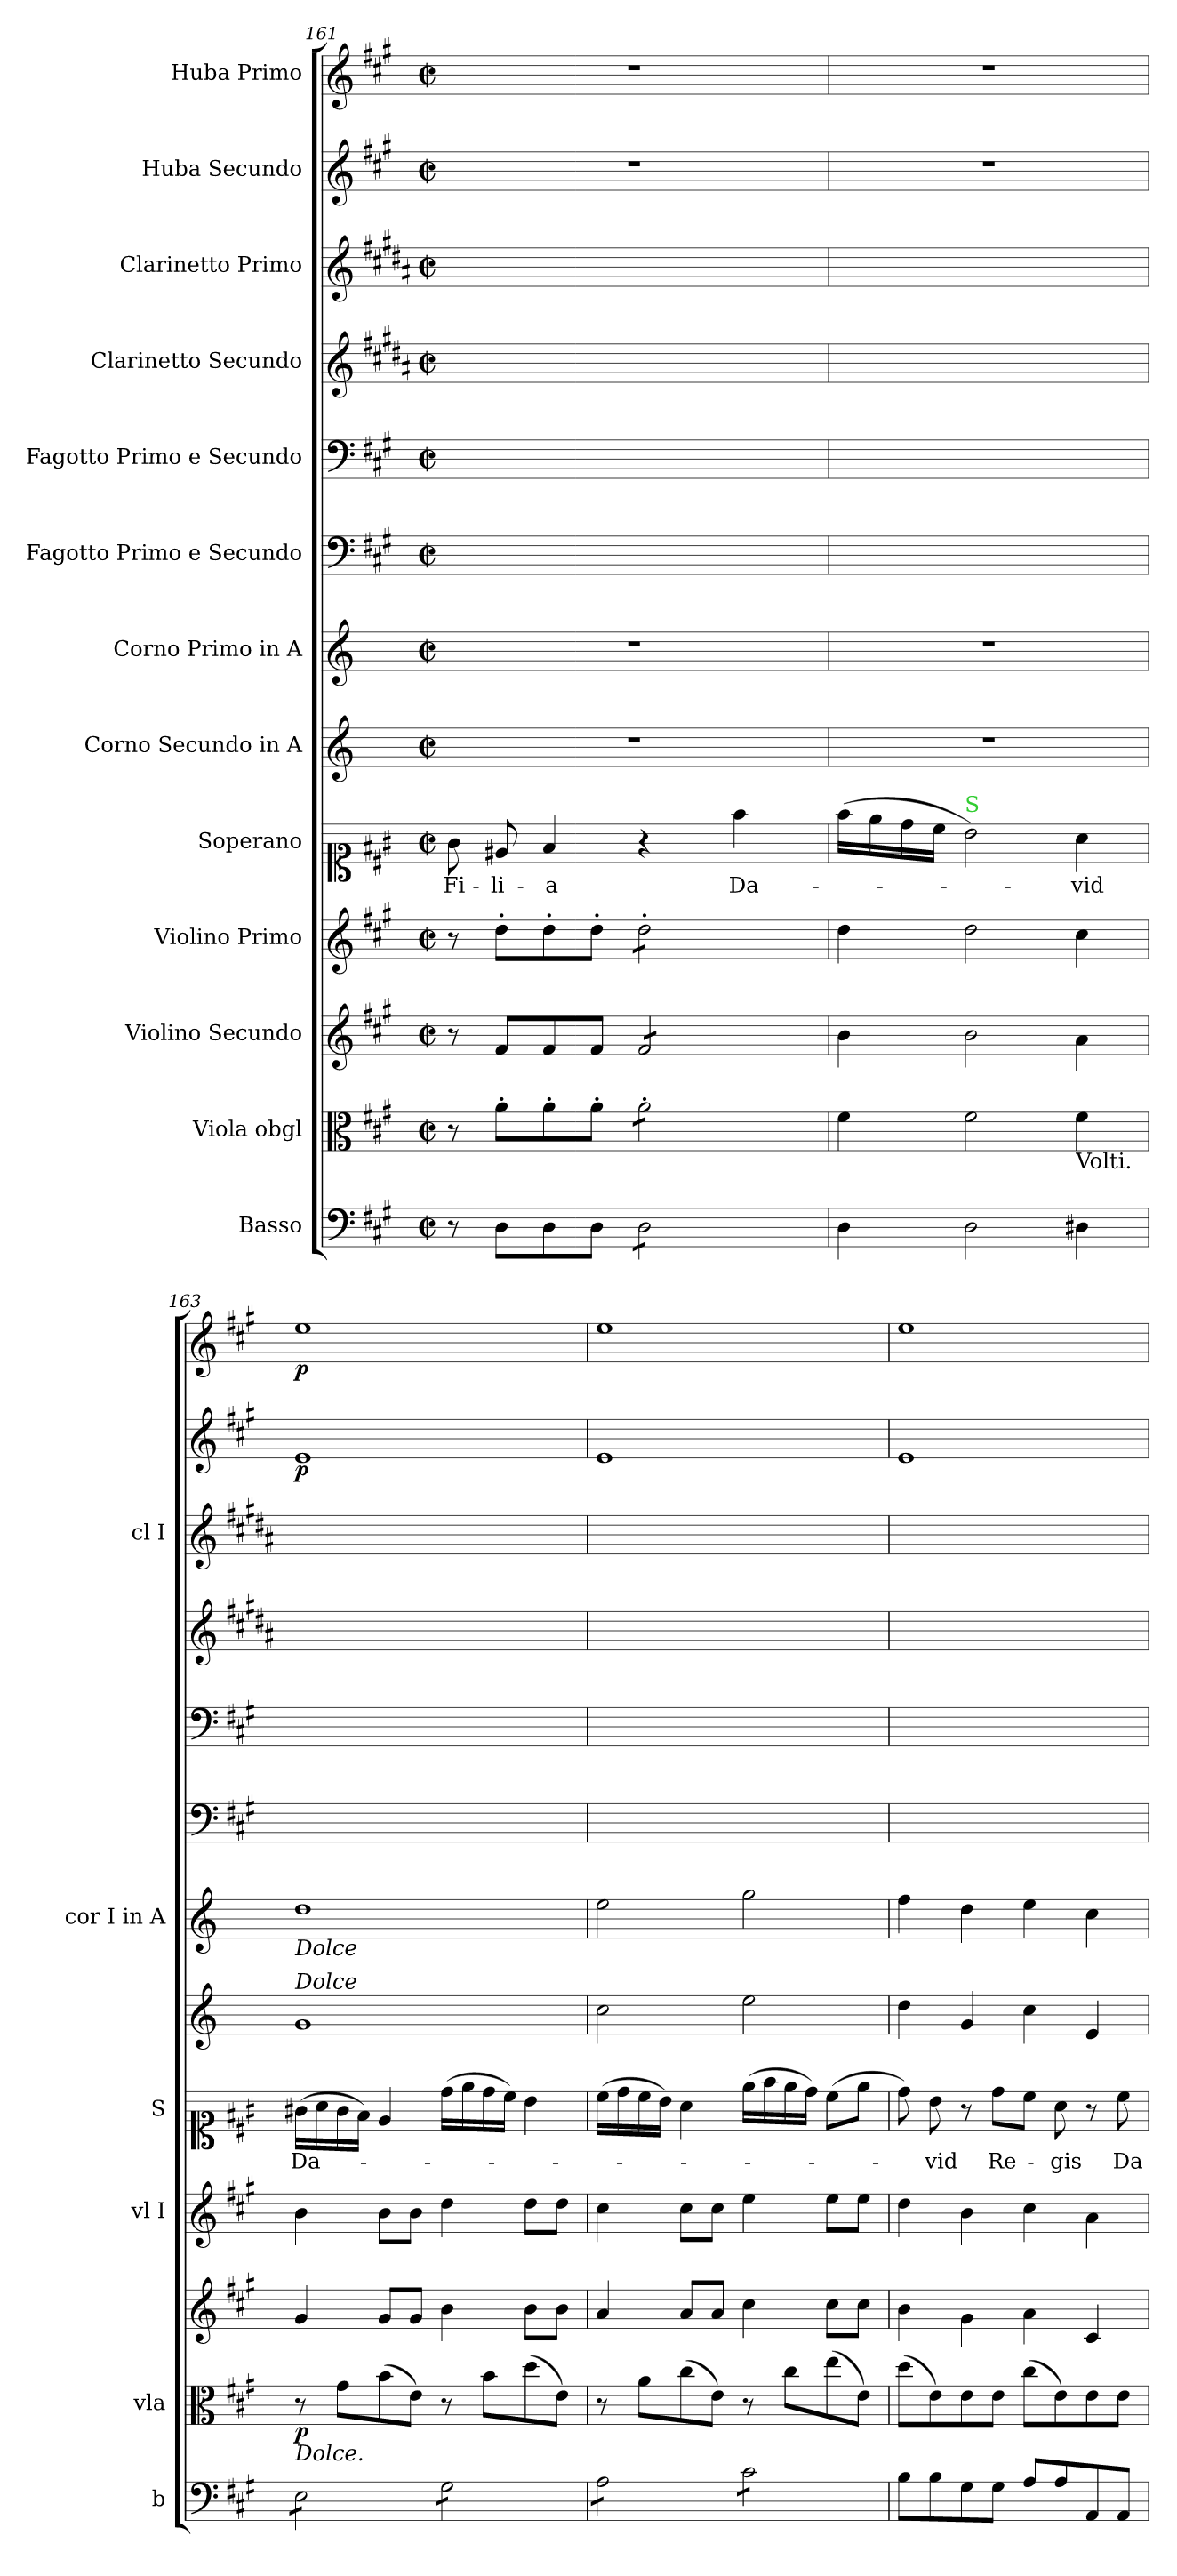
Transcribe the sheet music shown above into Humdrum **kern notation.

**kern	**kern	**dynam	**kern	**kern	**kern	**text	**kern	**dynam	**kern	**kern	**kern	**kern	**kern	**kern	**dynam	**kern	**dynam
*part13	*part12	*part12	*part11	*part10	*part9	*part9	*part8	*part8	*part7	*part6	*part5	*part4	*part3	*part2	*part2	*part1	*part1
*staff13	*staff12	*staff12	*staff11	*staff10	*staff9	*staff9	*staff8	*staff8	*staff7	*staff6	*staff5	*staff4	*staff3	*staff2	*staff2	*staff1	*staff1
*I"Basso	*I"Viola obgl	*	*I"Violino Secundo	*I"Violino Primo	*I"Soperano	*	*I"Corno Secundo in A	*	*I"Corno Primo in A	*I"Fagotto Primo e Secundo	*I"Fagotto Primo e Secundo	*I"Clarinetto Secundo	*I"Clarinetto Primo	*I"Huba Secundo	*	*I"Huba Primo	*
*I'b	*I'vla	*	*	*I'vl I	*I'S	*	*	*	*I'cor I in A	*	*	*	*I'cl I	*	*	*	*
*clefF4	*clefC3	*	*clefG2	*clefG2	*clefC1	*	*clefG2	*	*clefG2	*clefF4	*clefF4	*clefG2	*clefG2	*clefG2	*	*clefG2	*
*	*	*	*	*	*	*	*ITrd2c3	*	*ITrd2c3	*	*	*ITrd1c2	*ITrd1c2	*	*	*	*
*k[f#c#g#]	*k[f#c#g#]	*	*k[f#c#g#]	*k[f#c#g#]	*k[f#c#g#]	*	*k[f#c#g#]	*	*k[f#c#g#]	*k[f#c#g#]	*k[f#c#g#]	*k[f#c#g#]	*k[f#c#g#]	*k[f#c#g#]	*	*k[f#c#g#]	*
*A:	*A:	*	*A:	*A:	*A:	*	*A:	*	*A:	*A:	*A:	*A:	*A:	*A:	*	*A:	*
*M2/2	*M2/2	*	*M2/2	*M2/2	*M2/2	*	*M2/2	*	*M2/2	*M2/2	*M2/2	*M2/2	*M2/2	*M2/2	*	*M2/2	*
*met(c|)	*met(c|)	*	*met(c|)	*met(c|)	*met(c|)	*	*met(c|)	*	*met(c|)	*met(c|)	*met(c|)	*met(c|)	*met(c|)	*met(c|)	*	*met(c|)	*
=161	=161	=161	=161	=161	=161	=161	=161	=161	=161	=161	=161	=161	=161	=161	=161	=161	=161
8r	8r	.	8r	8r	8g#\	Fi-	1r	.	1r	8ryy	8ryy	1ryy	1ryy	1r	.	1r	.
8D\L	8a'\L	.	8f#/L	8dd'\L	8e#X/	-li-	.	.	.	8D\Lyy	8D\Lyy	.	.	.	.	.	.
8D\	8a'\	.	8f#/	8dd'\	4f#/	-a	.	.	.	8D\yy	8D\yy	.	.	.	.	.	.
8D\J	8a'\J	.	8f#/J	8dd'\J	.	.	.	.	.	8D\Jyy	8D\Jyy	.	.	.	.	.	.
!	!	!	!	!LO:TX:a:color=crimson:t=⚠	!	!	!	!	!	!	!	!	!	!	!	!	!
!	!LO:TX:a:color=crimson:t=⚠	!	!	!	!	!	!	!	!	!	!	!	!	!	!	!	!
!LO:TX:a:color=crimson:t=⚠	!	!	!	!	!	!	!	!	!	!	!	!	!	!	!	!	!
*tremolo	*	*	*	*	*	*	*	*	*	*	*	*	*	*	*	*	*
*	*tremolo	*	*	*	*	*	*	*	*	*	*	*	*	*	*	*	*
*	*	*	*tremolo	*	*	*	*	*	*	*	*	*	*	*	*	*	*
*	*	*	*	*tremolo	*	*	*	*	*	*	*	*	*	*	*	*	*
8D\L	8a'\L	.	8f#/L	8dd'\L	4r	.	.	.	.	8D\Lyy	8D\Lyy	.	.	.	.	.	.
8D\	8a'\	.	8f#/	8dd'\	.	.	.	.	.	8D\yy	8D\yy	.	.	.	.	.	.
8D\	8a'\	.	8f#/	8dd'\	4ff#\	Da-	.	.	.	8D\yy	8D\yy	.	.	.	.	.	.
8D\J	8a'\J	.	8f#/J	8dd'\J	.	.	.	.	.	8D\Jyy	8D\Jyy	.	.	.	.	.	.
*	*	*	*	*Xtremolo	*	*	*	*	*	*	*	*	*	*	*	*	*
*	*	*	*Xtremolo	*	*	*	*	*	*	*	*	*	*	*	*	*	*
*	*Xtremolo	*	*	*	*	*	*	*	*	*	*	*	*	*	*	*	*
*Xtremolo	*	*	*	*	*	*	*	*	*	*	*	*	*	*	*	*	*
=162	=162	=162	=162	=162	=162	=162	=162	=162	=162	=162	=162	=162	=162	=162	=162	=162	=162
4D\	4f#\	.	4b\	4dd\	(16ff#\LL	.	1r	.	1r	4D\yy	4D\yy	1ryy	1ryy	1r	.	1r	.
.	.	.	.	.	16ee\	.	.	.	.	.	.	.	.	.	.	.	.
.	.	.	.	.	16dd\	.	.	.	.	.	.	.	.	.	.	.	.
.	.	.	.	.	16cc#\JJ	.	.	.	.	.	.	.	.	.	.	.	.
!	!	!	!	!	!LO:TX:a:color=limegreen:t=S	!	!	!	!	!	!	!	!	!	!	!	!
2D\	2f#\	.	2b\	2dd\	2b\)	.	.	.	.	2D\yy	2D\yy	.	.	.	.	.	.
!	!LO:TX:b:t=Volti.	!	!	!	!	!	!	!	!	!	!	!	!	!	!	!	!
4D#X\	4f#\	.	4a\	4cc#\	4a\	vid	.	.	.	4D#X\yy	4D#X\yy	.	.	.	.	.	.
=163	=163	=163	=163	=163	=163	=163	=163	=163	=163	=163	=163	=163	=163	=163	=163	=163	=163
!	!	!	!	!	!	!	!	!	!LO:TX:b:i:t=Dolce	!	!	!	!	!	!	!	!
!	!	!	!	!	!	!	!LO:TX:a:i:t=Dolce	!	!	!	!	!	!	!	!	!	!
!	!LO:TX:b:i:t=Dolce.	!	!	!	!	!	!	!	!	!	!	!	!	!	!	!	!
!	!	!	!	!	!	!	!	!LO:DY:b	!	!	!	!	!	!	!	!	!
*tremolo	*	*	*	*	*	*	*	*	*	*	*	*	*	*	*	*	*
8E\L	8r	p	4g#/	4b\	(16g#X\LL	Da-	1e	pia	1b	8E\Lyy	8E\Lyy	1ryy	1ryy	1e	p	1ee	p
.	.	.	.	.	16a\	.	.	.	.	.	.	.	.	.	.	.	.
8E\	8g#\L	.	.	.	16g#\	.	.	.	.	8E\yy	8E\yy	.	.	.	.	.	.
.	.	.	.	.	16f#\JJ)	.	.	.	.	.	.	.	.	.	.	.	.
8E\	(8b\	.	8g#/L	8b\L	4e/	.	.	.	.	8E\yy	8E\yy	.	.	.	.	.	.
8E\J	8e\J)	.	8g#/J	8b\J	.	.	.	.	.	8E\Jyy	8E\Jyy	.	.	.	.	.	.
8G#\L	8r	.	4b\	4dd\	(16dd\LL	.	.	.	.	8G#\Lyy	8G#\Lyy	.	.	.	.	.	.
.	.	.	.	.	16ee\	.	.	.	.	.	.	.	.	.	.	.	.
8G#\	8b\L	.	.	.	16dd\	.	.	.	.	8G#\yy	8G#\yy	.	.	.	.	.	.
.	.	.	.	.	16cc#\JJ)	.	.	.	.	.	.	.	.	.	.	.	.
8G#\	(8dd\	.	8b\L	8dd\L	4b\	.	.	.	.	8G#\yy	8G#\yy	.	.	.	.	.	.
8G#\J	8e\J)	.	8b\J	8dd\J	.	.	.	.	.	8G#\Jyy	8G#\Jyy	.	.	.	.	.	.
=164	=164	=164	=164	=164	=164	=164	=164	=164	=164	=164	=164	=164	=164	=164	=164	=164	=164
8A\L	8r	.	4a/	4cc#\	(16cc#\LL	.	2a\	.	2cc#\	8A\Lyy	8A\Lyy	1ryy	1ryy	1e	.	1ee	.
.	.	.	.	.	16dd\	.	.	.	.	.	.	.	.	.	.	.	.
8A\	8a\L	.	.	.	16cc#\	.	.	.	.	8A\yy	8A\yy	.	.	.	.	.	.
.	.	.	.	.	16b\JJ)	.	.	.	.	.	.	.	.	.	.	.	.
8A\	(8cc#\	.	8a/L	8cc#\L	4a\	.	.	.	.	8A\yy	8A\yy	.	.	.	.	.	.
8A\J	8e\J)	.	8a/J	8cc#\J	.	.	.	.	.	8A\Jyy	8A\Jyy	.	.	.	.	.	.
8c#\L	8r	.	4cc#\	4ee\	(16ee\LL	.	2cc#\	.	2ee\	8c#\Lyy	8c#\Lyy	.	.	.	.	.	.
.	.	.	.	.	16ff#\	.	.	.	.	.	.	.	.	.	.	.	.
8c#\	8cc#\L	.	.	.	16ee\	.	.	.	.	8c#\yy	8c#\yy	.	.	.	.	.	.
.	.	.	.	.	16dd\JJ)	.	.	.	.	.	.	.	.	.	.	.	.
8c#\	(8ee\	.	8cc#\L	8ee\L	(8cc#\L	.	.	.	.	8c#\yy	8c#\yy	.	.	.	.	.	.
8c#\J	8e\J)	.	8cc#\J	8ee\J	8ee\J	.	.	.	.	8c#\Jyy	8c#\Jyy	.	.	.	.	.	.
*Xtremolo	*	*	*	*	*	*	*	*	*	*	*	*	*	*	*	*	*
=165	=165	=165	=165	=165	=165	=165	=165	=165	=165	=165	=165	=165	=165	=165	=165	=165	=165
8B\L	(8dd\L	.	4b\	4dd\	8dd\)	.	4b\	.	4dd\	8B\Lyy	8B\Lyy	1ryy	1ryy	1e	.	1ee	.
8B\	8e\)	.	.	.	8b\	-vid	.	.	.	8B\yy	8B\yy	.	.	.	.	.	.
8G#\	8e\	.	4g#\	4b\	8r	.	4e/	.	4b\	8G#\yy	8G#\yy	.	.	.	.	.	.
8G#\J	8e\J	.	.	.	8dd\L	Re-	.	.	.	8G#\Jyy	8G#\Jyy	.	.	.	.	.	.
8A\L	(8cc#\L	.	4a\	4cc#\	8cc#\J	.	4a\	.	4cc#\	8A\Lyy	8A\Lyy	.	.	.	.	.	.
8A\	8e\)	.	.	.	8a\	-gis	.	.	.	8A\yy	8A\yy	.	.	.	.	.	.
8AA/	8e\	.	4c#/	4a\	8r	.	4c#/	.	4a\	8AA\yy	8AA\yy	.	.	.	.	.	.
8AA/J	8e\J	.	.	.	8cc#\	Da-	.	.	.	8AA\Jyy	8AA\Jyy	.	.	.	.	.	.
=	=	=	=	=	=	=	=	=	=	=	=	=	=	=	=	=	=
*-	*-	*-	*-	*-	*-	*-	*-	*-	*-	*-	*-	*-	*-	*-	*-	*-	*-
